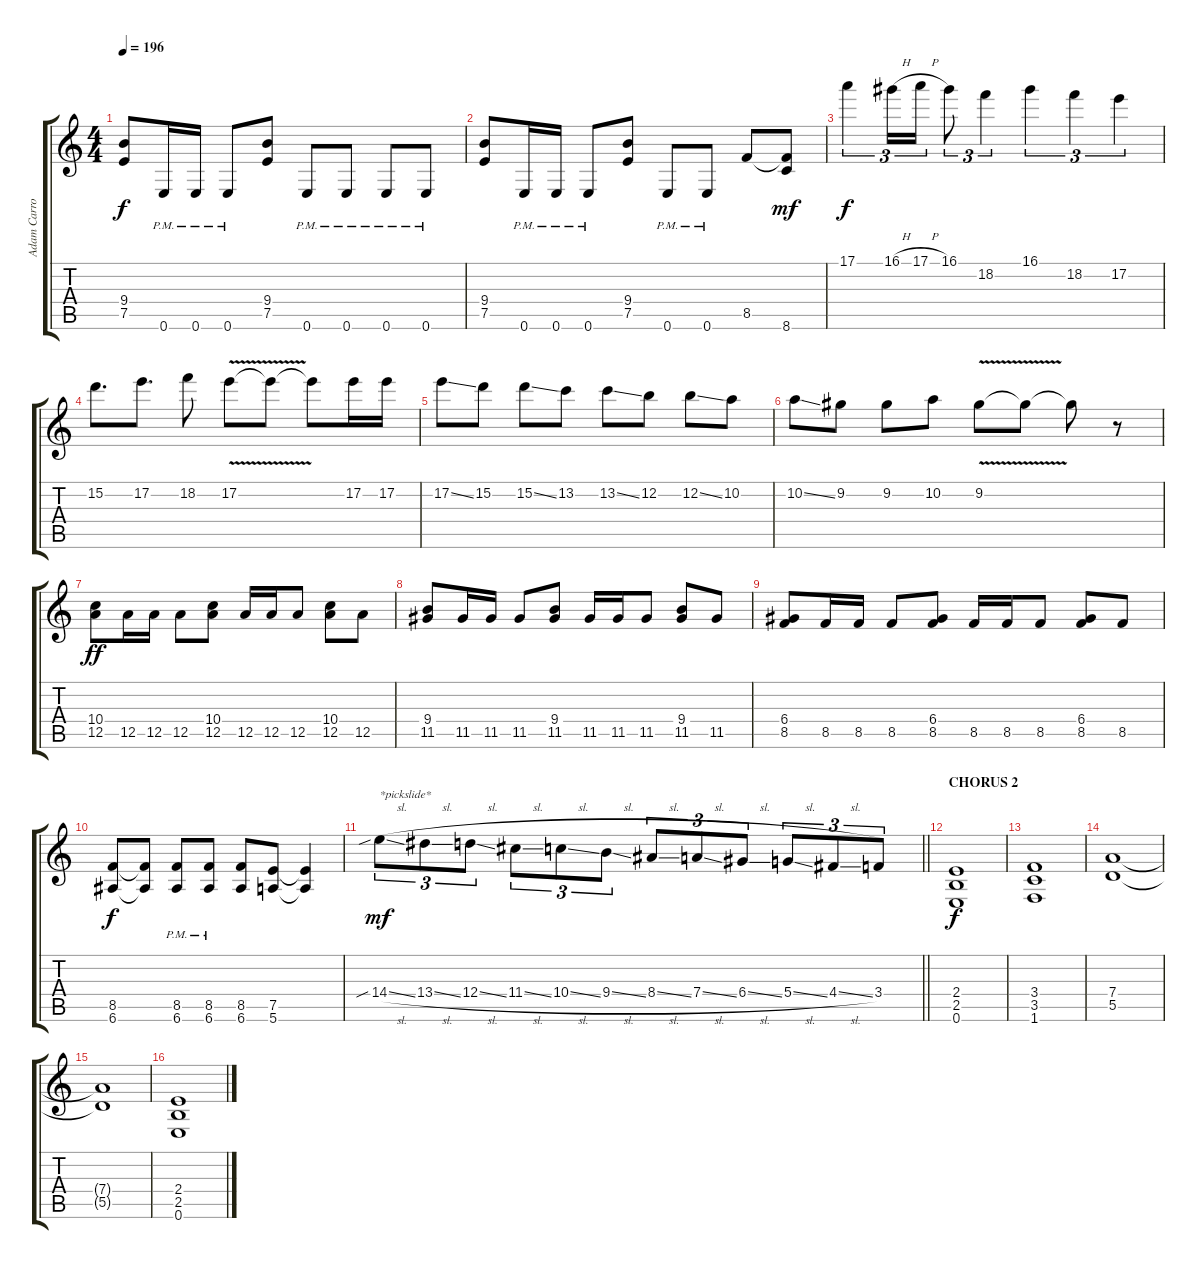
\track ("Adam Carroll" "Adam Carro") {instrument distortionguitar}
\staff {score tabs}
\tuning (E4 B3 G3 D3 A2 E2) {hide}
\ts (4 4)
\tempo 196
\clef g2
\ks c
(9.4 7.5).8{dy f} 0.6{pm}.16 0.6{pm}.16 0.6{pm}.8 (9.4 7.5).8 0.6{pm}.8 0.6{pm}.8 0.6{pm}.8 0.6{pm}.8 |
(9.4 7.5).8 0.6{pm}.16 0.6{pm}.16 0.6{pm}.8 (9.4 7.5).8 0.6{pm}.8 0.6{pm}.8 8.5.8 (8.5{t} 8.6).8{dy mf} |
17.1.4{tu (3 2) dy f} 16.1{h}.16{tu (3 2)} 17.1{h}.16{tu (3 2)} 16.1.8{tu (3 2)} 18.2.4{tu (3 2)} 16.1.4{tu (3 2)} 18.2.4{tu (3 2)} 17.2.4{tu (3 2)} |
15.2.8{d} 17.2.8{d} 18.2.8 17.2{v}.8 17.2{t}.8 17.2{t}.8 17.2.16 17.2.16 |
17.2{ss}.8 15.2.8 15.2{ss}.8 13.2.8 13.2{ss}.8 12.2.8 12.2{ss}.8 10.2.8 |
10.2{ss}.8 9.2.8 9.2.8 10.2.8 9.2{v}.8 9.2{t}.8 9.2{t}.8 r.8 |
(10.4 12.5).8{dy ff} 12.5.16 12.5.16 12.5.8 (10.4 12.5).8 12.5.16 12.5.16 12.5.8 (10.4 12.5).8 12.5.8 |
(9.4 11.5).8 11.5.16 11.5.16 11.5.8 (9.4 11.5).8 11.5.16 11.5.16 11.5.8 (9.4 11.5).8 11.5.8 |
(6.4 8.5).8 8.5.16 8.5.16 8.5.8 (6.4 8.5).8 8.5.16 8.5.16 8.5.8 (6.4 8.5).8 8.5.8 |
(8.5 6.6).8{dy f} (8.5{t} 6.6{t}).8 (8.5{pm} 6.6{pm}).8 (8.5{pm} 6.6{pm}).8 (8.5 6.6).8 (7.5 5.6).8 (7.5{t} 5.6{t}).4 |
\barLineRight lightlight
14.4{sib sl}.8{tu (3 2) txt "*pickslide*" dy mf} 13.4{sl}.8{tu (3 2)} 12.4{sl}.8{tu (3 2)} 11.4{sl}.8{tu (3 2)} 10.4{sl}.8{tu (3 2)} 9.4{sl}.8{tu (3 2)} 8.4{sl}.8{tu (3 2)} 7.4{sl}.8{tu (3 2)} 6.4{sl}.8{tu (3 2)} 5.4{sl}.8{tu (3 2)} 4.4{sl}.8{tu (3 2)} 3.4.8{tu (3 2)} |
\section ("" "CHORUS 2")
(2.4 2.5 0.6).1{dy f} |
(3.4 3.5 1.6).1 |
(7.4 5.5).1 |
(7.4{t} 5.5{t}).1 |
(2.4 2.5 0.6).1
